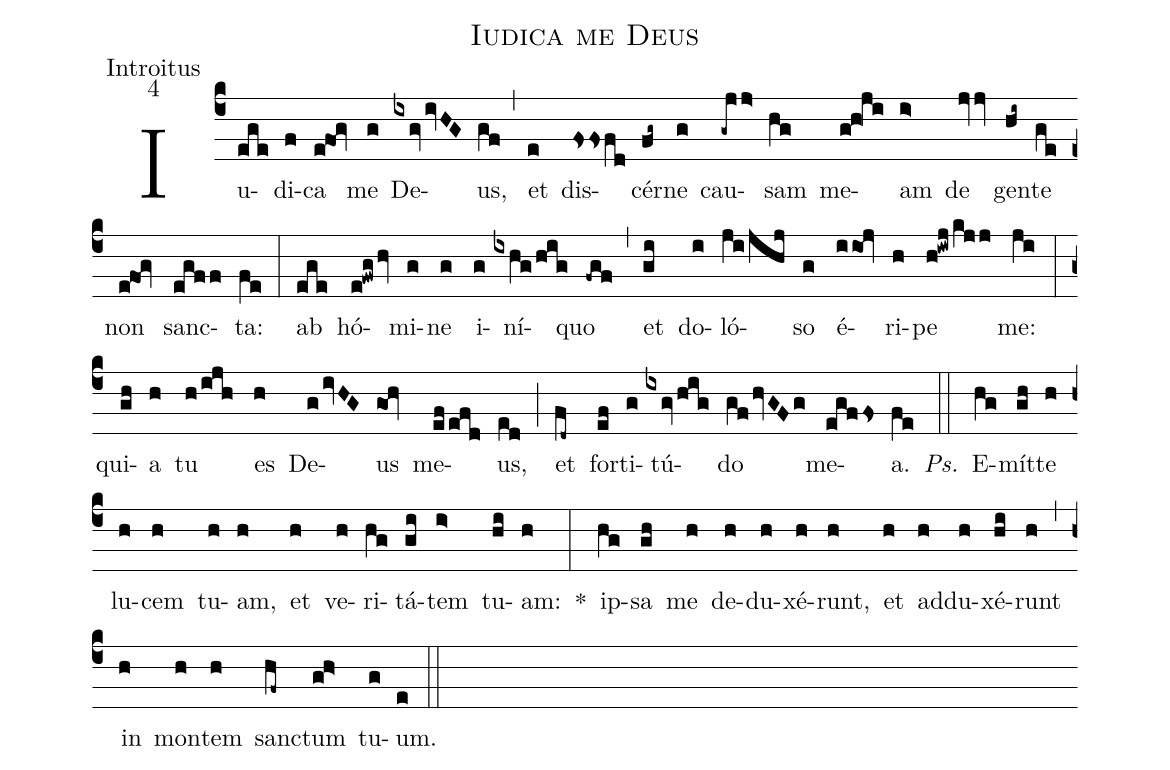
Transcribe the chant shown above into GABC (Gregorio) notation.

name:Iudica me Deus;
office-part:Introitus;
mode:4;
%%
annotation: Introitus
annotation: IV
commentary: Ps. 42, 1. 2. 3.
%%
(c4) Iu(ege)di(f)ca(e!fog) me(g) De(ixgv/ivHG)us,(gf) (,) et(e) dis(fssfd)cér(fg~)ne(g) cau(-gjj>)sam(hg) me(g!h!ji)am(i>) de(jvv) gen(hi~)te(ge) non(e!fog) sanc(egff)ta:(fe) (:) ab(ege) hó(e!fwg/hv)mi(g)ne(g) i(g)ní(ixhg/hig)quo(-fgf) (,) et(gi) do(i)ló(ji/jhj)so(g) é(iioj)ri(h)pe(h!iwj/kjj) me:(ji) (:) qui(gh)a(h) tu(h/ijh) es(h) De(g/ivHG)us(goh) me(ef/efd)us,(ed) (;) et(fd~) for(ef)ti(g)tú(ixgv/hig)do(gfhvGFg) me(egffs)a.(fe) <i>Ps.</i>(::)  E(hg)mít(gh)te(h) lu(h)cem(h) tu(h)am,(h) et(h) ve(h)ri(hg)tá(gi)tem(i>) tu(hi)am:(h) *(:) ip(hg)sa(gh) me(h) de(h)du(h)xé(h)runt,(h) et(h) ad(h)du(h)xé(hi)runt(h) (,) in(h) mon(h)tem(h) sanc(hf~)tum(gh>) tu(g)um.(e) (::)
